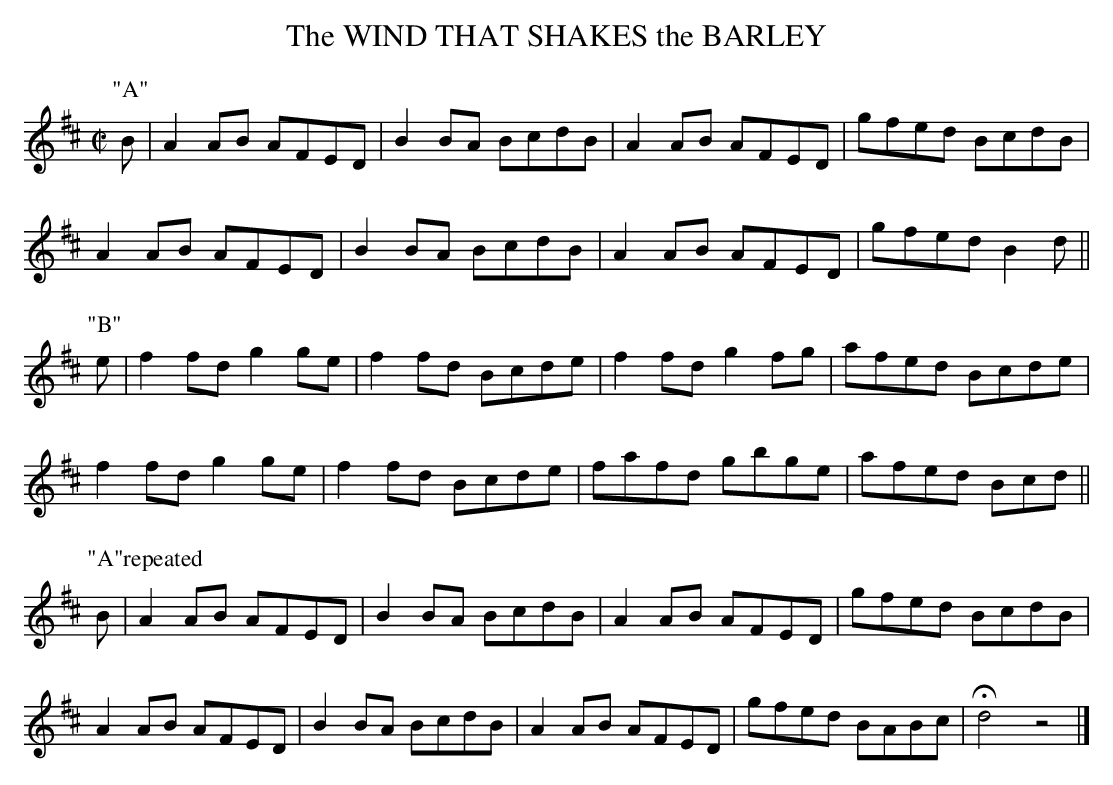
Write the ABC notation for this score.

X:1
T:WIND THAT SHAKES the BARLEY, The
M:C|
L:1/8
K:D
P:"A"
B|A2AB AFED|B2BA BcdB|A2AB AFED|gfed BcdB|
A2AB AFED|B2BA BcdB|A2AB AFED|gfed B2d||
P:"B"
e|f2fd g2ge|f2fd Bcde|f2fd g2fg|afed Bcde|
f2fd g2ge|f2fd Bcde|fafd gbge|afed Bcd||
P:"A"repeated
B|A2AB AFED|B2BA BcdB|A2AB AFED|gfed BcdB|
A2AB AFED|B2BA BcdB|A2AB AFED|gfed BABc|Hd4z4|]
